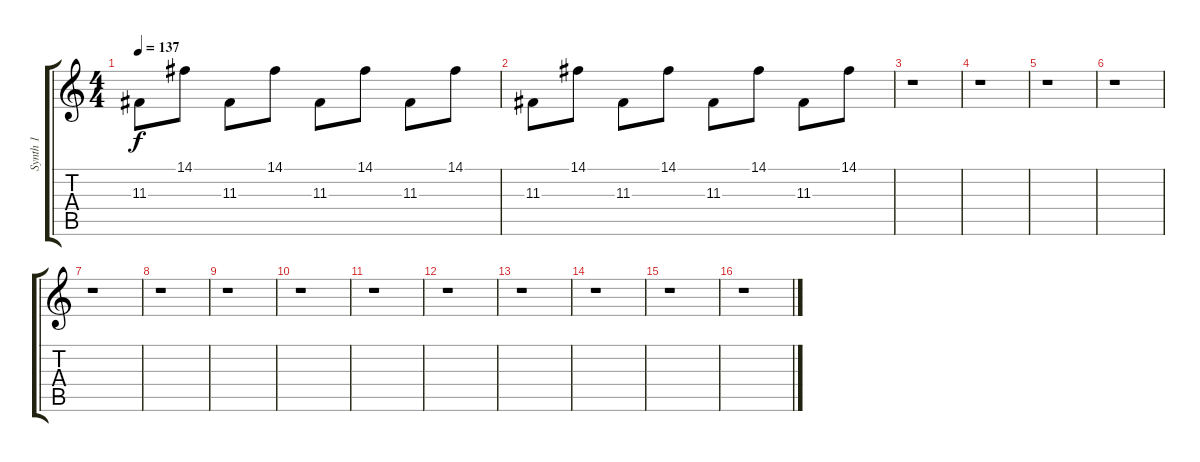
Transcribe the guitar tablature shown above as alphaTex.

\track ("Synth 1 " "Synth 1 ") {instrument lead1square}
\staff {score tabs}
\tuning (E4 B3 G3 D3 A2 E2) {hide}
\ts (4 4)
\tempo 137
\clef g2
\ks c
11.3.8{dy f instrument lead1square} 14.1.8 11.3.8 14.1.8 11.3.8 14.1.8 11.3.8 14.1.8 |
11.3.8 14.1.8 11.3.8 14.1.8 11.3.8 14.1.8 11.3.8 14.1.8 |
r.1 |
r.1 |
r.1 |
r.1 |
r.1 |
r.1 |
r.1 |
r.1 |
r.1 |
r.1 |
r.1 |
r.1 |
r.1 |
r.1
